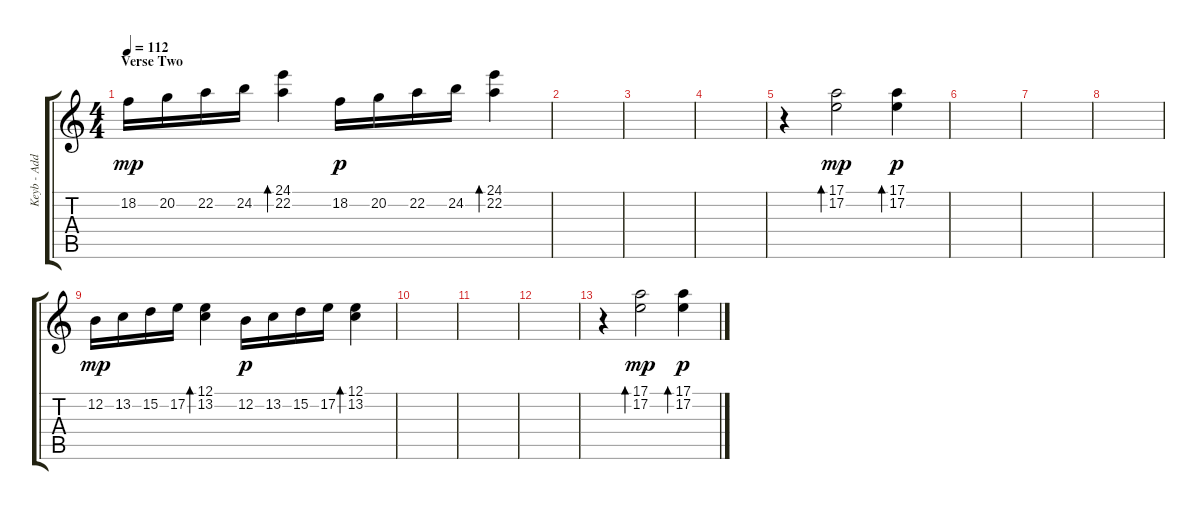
\track ("Keyb - Add. Delay" "Keyb - Add") {instrument orchestralharp}
\staff {score tabs}
\tuning (E4 B3 G3 D3 A2 E2) {hide}
\ts (4 4)
\section ("" "Verse Two")
\tempo 112
\clef g2
\ks c
18.2.16{dy mp} 20.2.16 22.2.16 24.2.16 (24.1 22.2).4{bd 120} 18.2.16{dy p} 20.2.16 22.2.16 24.2.16 (24.1 22.2).4{bd 120} |
|
|
|
r.4 (17.1 17.2).2{bd 240 dy mp} (17.1 17.2).4{bd 120 dy p} |
|
|
|
12.2.16{dy mp} 13.2.16 15.2.16 17.2.16 (12.1 13.2).4{bd 120} 12.2.16{dy p} 13.2.16 15.2.16 17.2.16 (12.1 13.2).4{bd 120} |
|
|
|
r.4 (17.1 17.2).2{bd 240 dy mp} (17.1 17.2).4{bd 120 dy p}
